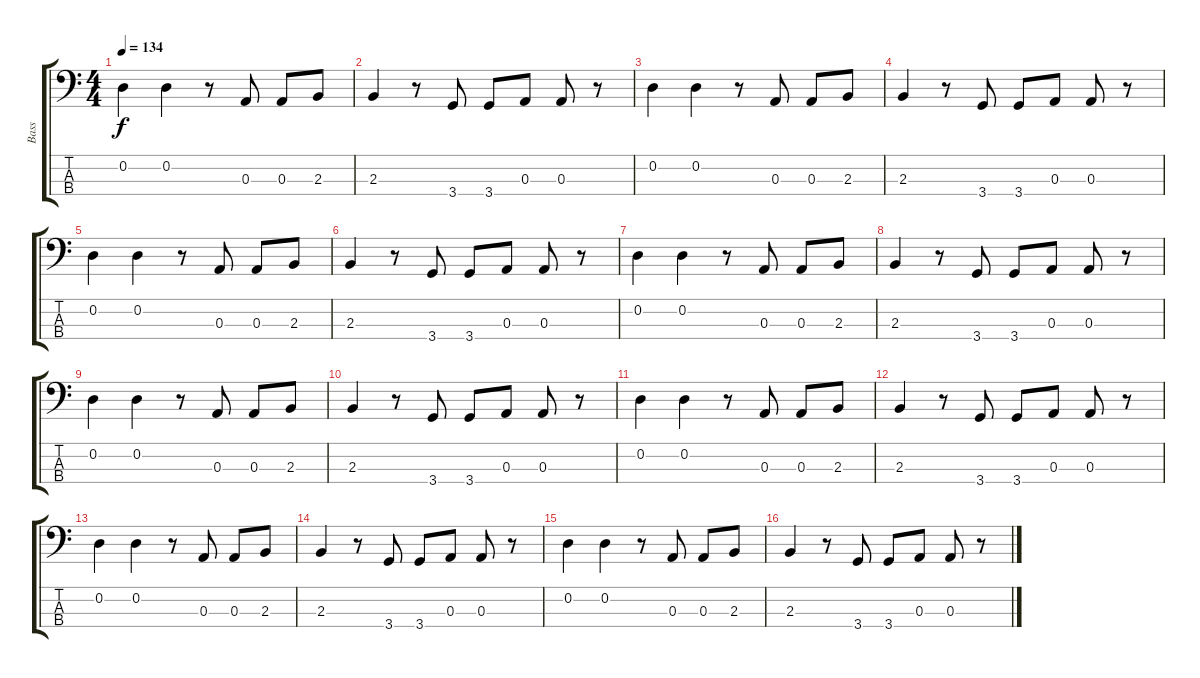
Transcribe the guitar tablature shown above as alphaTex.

\track ("Bass" "Bass") {instrument electricbasspick}
\staff {score tabs}
\tuning (G2 D2 A1 E1) {hide}
\ts (4 4)
\tempo 134
\clef f4
\ks c
0.2.4{dy f} 0.2.4 r.8 0.3.8 0.3.8 2.3.8 |
2.3.4 r.8 3.4.8 3.4.8 0.3.8 0.3.8 r.8 |
0.2.4 0.2.4 r.8 0.3.8 0.3.8 2.3.8 |
2.3.4 r.8 3.4.8 3.4.8 0.3.8 0.3.8 r.8 |
0.2.4 0.2.4 r.8 0.3.8 0.3.8 2.3.8 |
2.3.4 r.8 3.4.8 3.4.8 0.3.8 0.3.8 r.8 |
0.2.4 0.2.4 r.8 0.3.8 0.3.8 2.3.8 |
2.3.4 r.8 3.4.8 3.4.8 0.3.8 0.3.8 r.8 |
0.2.4 0.2.4 r.8 0.3.8 0.3.8 2.3.8 |
2.3.4 r.8 3.4.8 3.4.8 0.3.8 0.3.8 r.8 |
0.2.4 0.2.4 r.8 0.3.8 0.3.8 2.3.8 |
2.3.4 r.8 3.4.8 3.4.8 0.3.8 0.3.8 r.8 |
0.2.4 0.2.4 r.8 0.3.8 0.3.8 2.3.8 |
2.3.4 r.8 3.4.8 3.4.8 0.3.8 0.3.8 r.8 |
0.2.4 0.2.4 r.8 0.3.8 0.3.8 2.3.8 |
2.3.4 r.8 3.4.8 3.4.8 0.3.8 0.3.8 r.8
